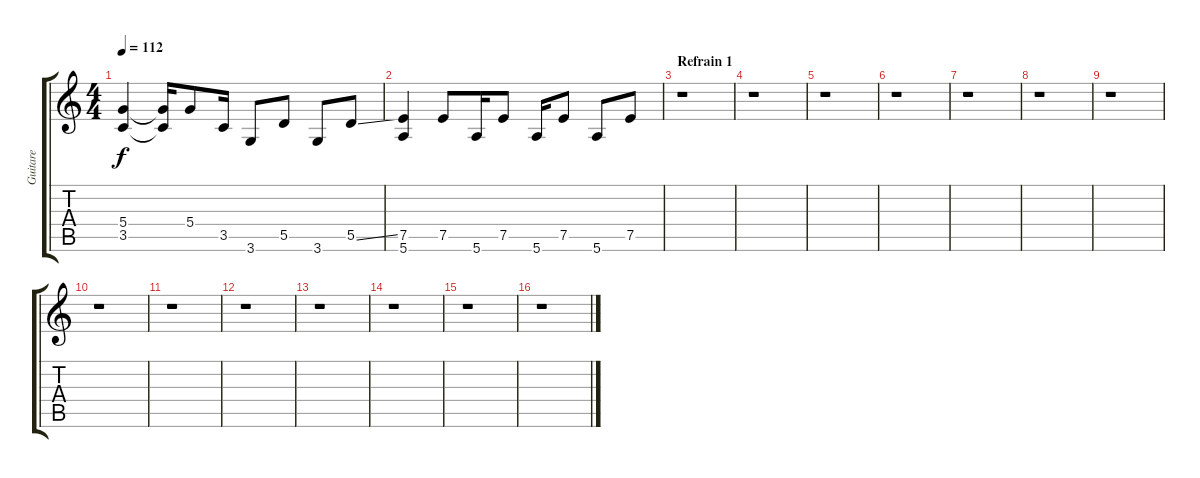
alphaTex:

\track ("Guitare" "Guitare") {instrument electricguitarclean}
\staff {score tabs}
\tuning (E4 B3 G3 D3 A2 E2) {hide}
\ts (4 4)
\tempo 112
\clef g2
\ks c
(5.4 3.5).4{dy f} (5.4{t} 3.5{t}).16 5.4.8 3.5.16 3.6.8 5.5.8 3.6.8 5.5{ss}.8 |
(7.5 5.6).4 7.5.8 5.6.16 7.5.8 5.6.16 7.5.8 5.6.8 7.5.8 |
\section ("" "Refrain 1")
r.1 |
r.1 |
r.1 |
r.1 |
r.1 |
r.1 |
r.1 |
r.1 |
r.1 |
r.1 |
r.1 |
r.1 |
r.1 |
r.1
